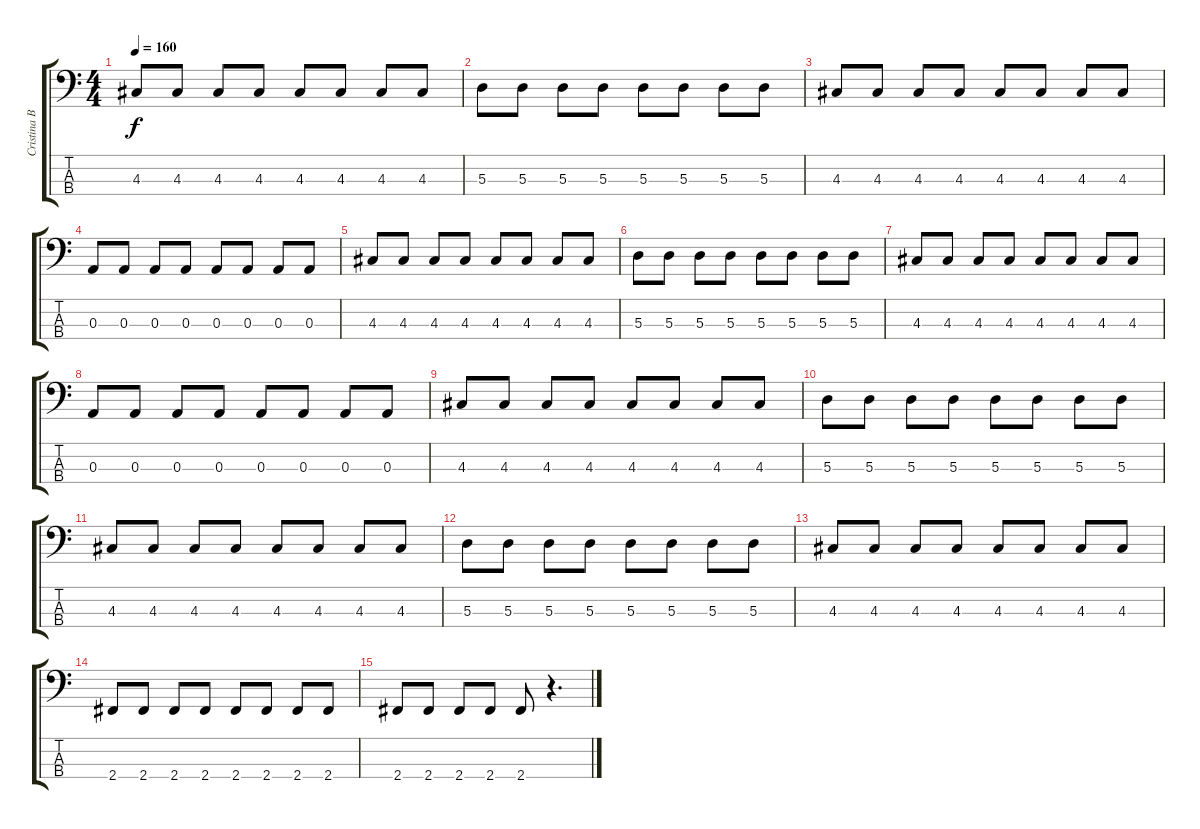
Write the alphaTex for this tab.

\track ("Cristina Bautista" "Cristina B") {instrument electricbasspick}
\staff {score tabs}
\tuning (G2 D2 A1 E1) {hide}
\ts (4 4)
\tempo 160
\clef f4
\ks c
4.3.8{dy f} 4.3.8 4.3.8 4.3.8 4.3.8 4.3.8 4.3.8 4.3.8 |
5.3.8 5.3.8 5.3.8 5.3.8 5.3.8 5.3.8 5.3.8 5.3.8 |
4.3.8 4.3.8 4.3.8 4.3.8 4.3.8 4.3.8 4.3.8 4.3.8 |
0.3.8 0.3.8 0.3.8 0.3.8 0.3.8 0.3.8 0.3.8 0.3.8 |
4.3.8 4.3.8 4.3.8 4.3.8 4.3.8 4.3.8 4.3.8 4.3.8 |
5.3.8 5.3.8 5.3.8 5.3.8 5.3.8 5.3.8 5.3.8 5.3.8 |
4.3.8 4.3.8 4.3.8 4.3.8 4.3.8 4.3.8 4.3.8 4.3.8 |
0.3.8 0.3.8 0.3.8 0.3.8 0.3.8 0.3.8 0.3.8 0.3.8 |
4.3.8 4.3.8 4.3.8 4.3.8 4.3.8 4.3.8 4.3.8 4.3.8 |
5.3.8 5.3.8 5.3.8 5.3.8 5.3.8 5.3.8 5.3.8 5.3.8 |
4.3.8 4.3.8 4.3.8 4.3.8 4.3.8 4.3.8 4.3.8 4.3.8 |
5.3.8 5.3.8 5.3.8 5.3.8 5.3.8 5.3.8 5.3.8 5.3.8 |
4.3.8 4.3.8 4.3.8 4.3.8 4.3.8 4.3.8 4.3.8 4.3.8 |
2.4.8 2.4.8 2.4.8 2.4.8 2.4.8 2.4.8 2.4.8 2.4.8 |
2.4.8 2.4.8 2.4.8 2.4.8 2.4.8 r.4{d}
